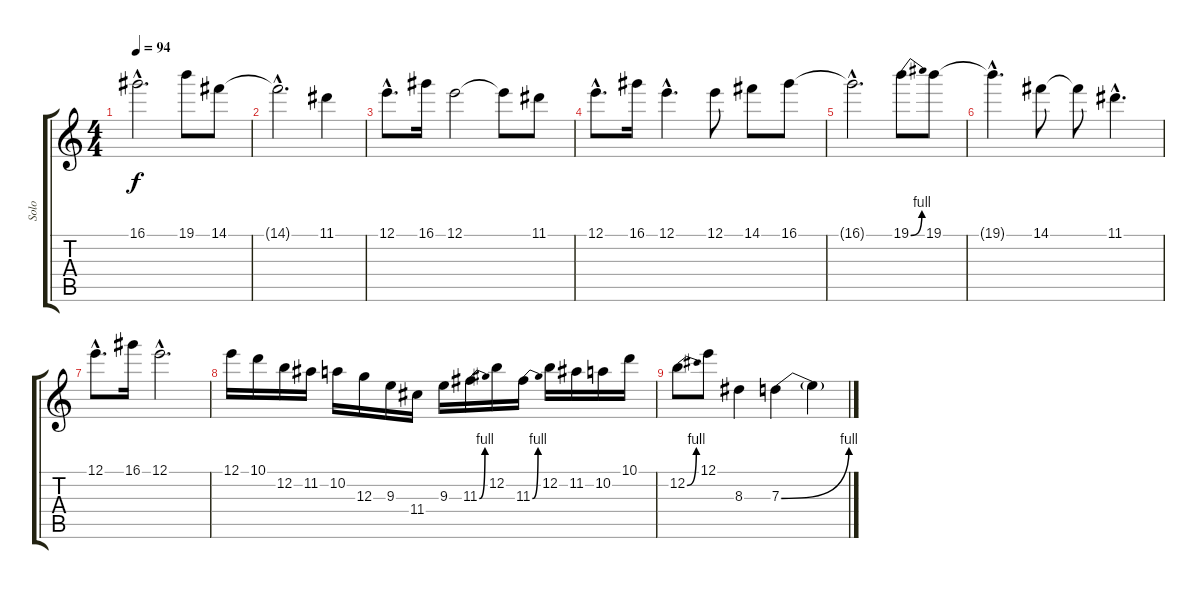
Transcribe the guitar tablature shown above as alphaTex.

\track ("Solo" "Solo") {instrument distortionguitar}
\staff {score tabs}
\tuning (E4 B3 G3 D3 A2 E2) {hide}
\ts (4 4)
\tempo 94
\clef g2
\ks c
16.1{hac t}.2{d dy f} 19.1.8 14.1.8 |
14.1{hac t}.2{d} 11.1.4 |
12.1{hac}.8{d} 16.1.16 12.1.2 12.1{t}.8 11.1.8 |
12.1{hac}.8{d} 16.1.16 12.1{hac}.4{d} 12.1.8 14.1.8 16.1.8 |
16.1{hac t}.2{d} 19.1{be (bend 0 0 60 4)}.8 19.1.8 |
19.1{hac t}.4{d} 14.1.8 14.1{t}.8 11.1{hac}.4{d} |
12.1{hac}.8{d} 16.1.16 12.1{hac}.2{d} |
12.1.16 10.1.16 12.2.16 11.2.16 10.2.16 12.3.16 9.3.16 11.4.16 9.3.16 11.3{be (bend 0 0 60 4)}.16 12.2.16 11.3{be (bend 0 0 60 4)}.16 12.2.16 11.2.16 10.2.16 10.1.16 |
12.2{be (bend 0 0 60 4)}.8 12.1.8 8.3.4 7.3{be (bend 0 0 60 4)}.4 7.3{t}.4
